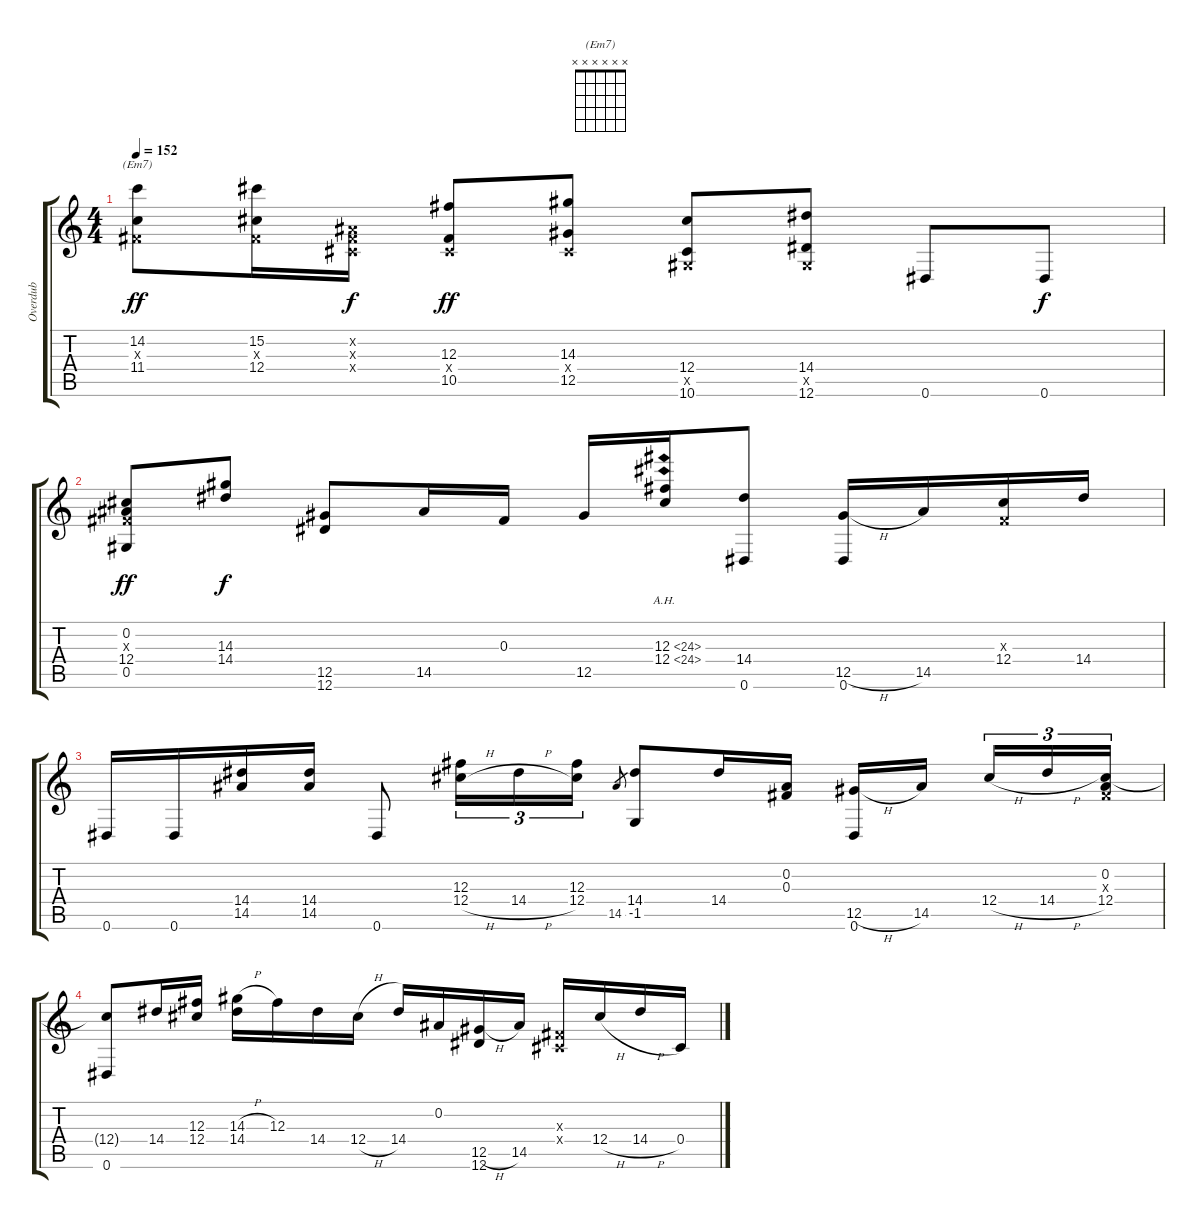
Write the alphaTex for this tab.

\track ("Overdub" "Overdub") {instrument fretlessbass}
\staff {score tabs}
\tuning (Eb4 Bb3 Gb3 Db3 Ab2 Eb2) {hide}
\chord ("(Em7)" x x x x x x) {firstfret 0}
\ts (4 4)
\tempo 152
\clef g2
\ks c
(14.2 0.3{x} 11.4).8{ch "(Em7)" dy ff} (15.2 0.3{x} 12.4).16 (0.2{x} 0.3{x} 0.4{x}).16{dy f} (12.3 0.4{x} 10.5).8{dy ff} (14.3 0.4{x} 12.5).8 (12.4 0.5{x} 10.6).8 (14.4 0.5{x} 12.6).8 0.6.8 0.6.8{dy f} |
(0.2 0.3{x} 12.4 0.5).8{dy ff} (14.3 14.4).8{dy f} (12.5 12.6).8 14.5.16 0.3.16 12.5.16 (12.3{ah 12} 12.4{ah 12}).16 (14.4 0.6).8 (12.5{h} 0.6).16 14.5.16 (0.3{x} 12.4).16 14.4.16 |
0.6.16 0.6.16 (14.4 14.5).16 (14.4 14.5).16 0.6.8 (12.3 12.4{h}).16{tu (3 2)} 14.4{h}.16{tu (3 2)} (12.3 12.4).16{tu (3 2)} 14.5.8{gr} (14.4 -1.5).8 14.4.16 (0.2 0.3).16 (12.5{h} 0.6).16 14.5.16 12.4{h}.16{tu (3 2)} 14.4{h}.16{tu (3 2)} (0.2 0.3{x} 12.4).16{tu (3 2)} |
(12.4{t} 0.6).8 14.4.16 (12.3 12.4).16 (14.3{h} 14.4).16 12.3.16 14.4.16 12.4{h}.16 14.4.16 0.2.16 (12.5{h} 12.6).16 14.5.16 (0.3{x} 0.4{x}).16 12.4{h}.16 14.4{h}.16 0.4.16
